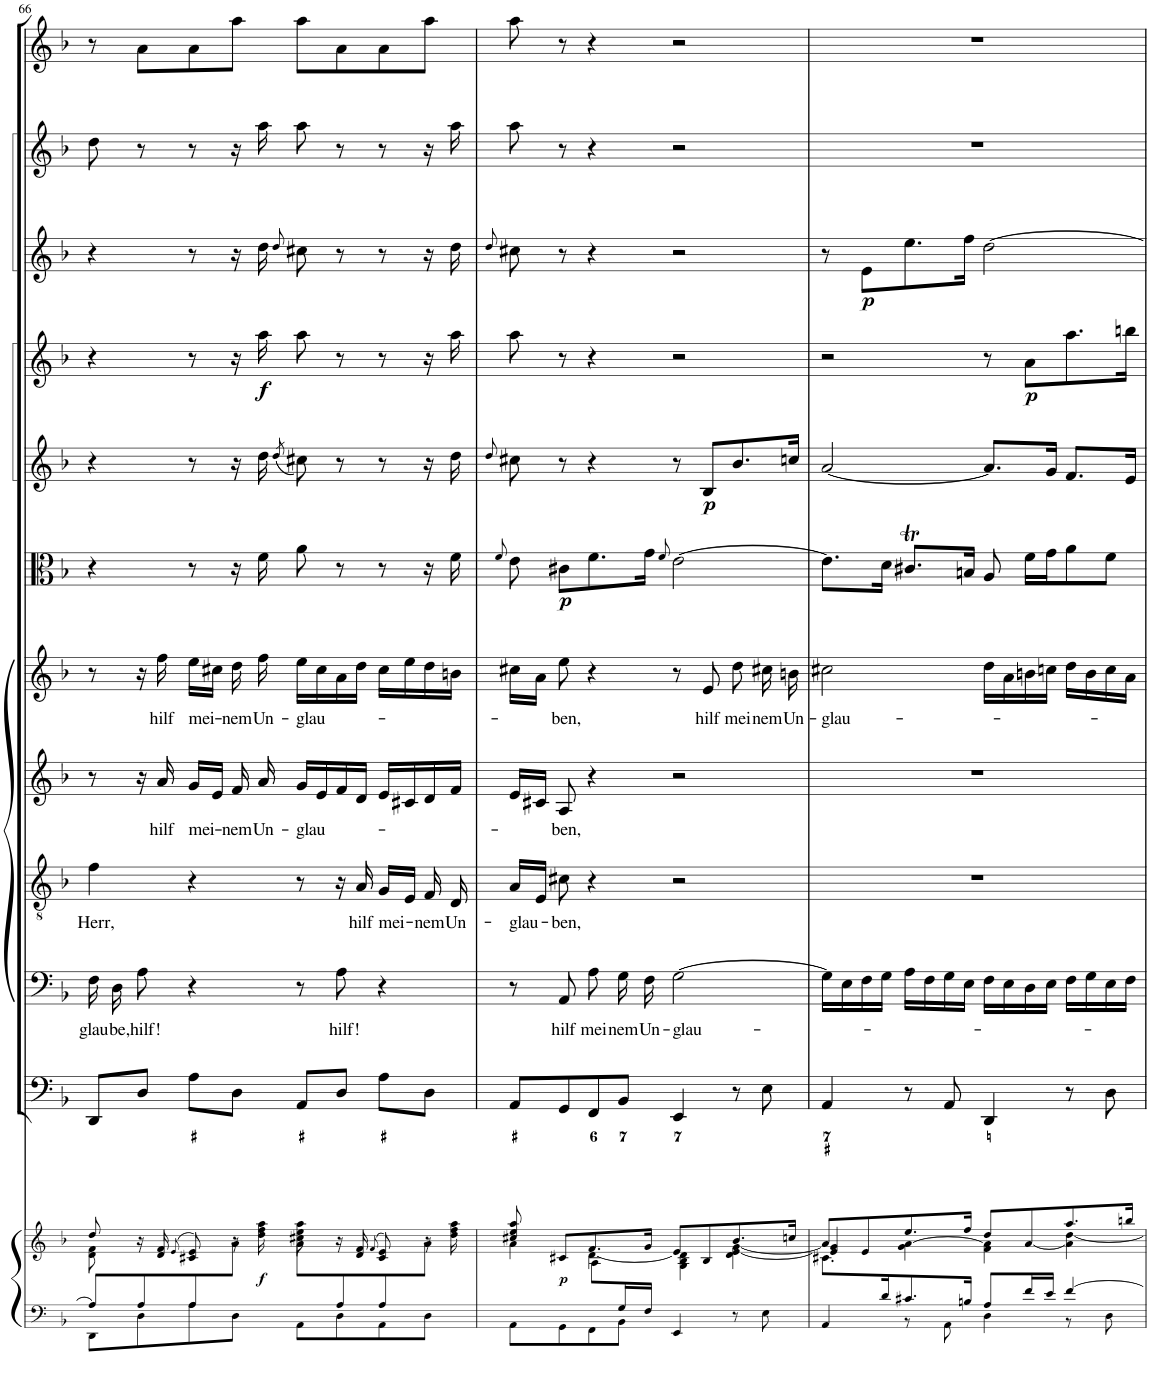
**kern	**kern	**dynam	**kern	**kern	**text	**kern	**text	**kern	**text	**kern	**text	**kern	**dynam	**kern	**dynam	**kern	**dynam	**kern	**dynam	**kern	**kern
*part12	*part12	*part12	*part11	*part10	*part10	*part9	*part9	*part8	*part8	*part7	*part7	*part6	*part6	*part5	*part5	*part4	*part4	*part3	*part3	*part2	*part1
*staff13	*staff12	*staff12/13	*staff11	*staff10	*staff10	*staff9	*staff9	*staff8	*staff8	*staff7	*staff7	*staff6	*staff6	*staff5	*staff5	*staff4	*staff4	*staff3	*staff3	*staff2	*staff1
*I"Piano reduction	*	*	*I"Continuo	*I"Basso	*	*I"Tenore	*	*I"Alto	*	*I"Soprano	*	*I"Viola	*	*I"Violino II	*	*I"Violino I	*	*I"Oboe II	*	*I"Oboe I	*I"Corno da caccia
*I'Pno	*	*	*	*	*	*	*	*	*	*	*	*I'Vla	*	*I'Vln	*	*I'Vln	*	*I'Ob	*	*I'Ob	*
!!LO:PB:g=z
*clefF4	*clefG2	*	*clefF4	*clefF4	*	*clefGv2	*	*clefG2	*	*clefG2	*	*clefC3	*	*clefG2	*	*clefG2	*	*clefG2	*	*clefG2	*clefG2
*	*	*	*	*	*	*	*	*	*	*	*	*	*	*	*	*	*	*	*	*	*Trd7c12
*k[b-]	*k[b-]	*	*k[b-]	*k[b-]	*	*k[b-]	*	*k[b-]	*	*k[b-]	*	*k[b-]	*	*k[b-]	*	*k[b-]	*	*k[b-]	*	*k[b-]	*k[b-]
*M4/4	*M4/4	*	*M4/4	*M4/4	*	*M4/4	*	*M4/4	*	*M4/4	*	*M4/4	*	*M4/4	*	*M4/4	*	*M4/4	*	*M4/4	*M4/4
*met(c)	*met(c)	*	*met(c)	*met(c)	*	*met(c)	*	*met(c)	*	*met(c)	*	*met(c)	*	*met(c)	*	*met(c)	*	*met(c)	*	*met(c)	*met(c)
=66	=66	=66	=66	=66	=66	=66	=66	=66	=66	=66	=66	=66	=66	=66	=66	=66	=66	=66	=66	=66	=66
*^	*^	*	*	*	*	*	*	*	*	*	*	*	*	*	*	*	*	*	*	*	*
*	*	*	*^	*	*	*	*	*	*	*	*	*	*	*	*	*	*	*	*	*	*	*	*
!	!	!	!	!	!	!	!	!LO:LY:b	!	!LO:LY:b	!	!	!	!	!	!	!	!	!	!	!	!	!	!
8A/L]	8DD\L	8dd/	8d\ 8f\	4.ryy	.	8DD/L	16F\	glau-	4f\	Herr,	8r	.	8r	.	4r	.	4r	.	4r	.	4r	.	8dd\	8r
!	!	!	!	!	!	!	!	!LO:LY:b	!	!	!	!	!	!	!	!	!	!	!	!	!	!	!	!
.	.	.	.	.	.	.	16D\	-be,	.	.	.	.	.	.	.	.	.	.	.	.	.	.	.	.
!	!	!	!	!	!	!	!	!LO:LY:b	!	!	!	!	!	!	!	!	!	!	!	!	!	!	!	!
8A/	8D\	16r	16ryy	.	.	8D/J	8A\	hilf!	.	.	16r	.	16r	.	.	.	.	.	.	.	.	.	8r	8a\L
!	!	!	!	!	!	!	!	!	!	!	!	!LO:LY:b	!	!LO:LY:b	!	!	!	!	!	!	!	!	!	!
.	.	16d/ 16f/	16ryy	.	.	.	.	.	.	.	16a/	hilf	16ff\	hilf	.	.	.	.	.	.	.	.	.	.
.	.	(>8qe/	.	.	.	.	.	.	.	.	.	.	.	.	.	.	.	.	.	.	.	.	.	.
!	!	!	!	!	!	!	!	!	!	!	!	!LO:LY:b	!	!LO:LY:b	!	!	!	!	!	!	!	!	!	!
8A/	8A\	8c#X/ 8e/)	8ryy	.	.	8A\L	4r	.	4r	.	16g/LL	mei-	16ee\LL	mei-	8r	.	8r	.	8r	.	8r	.	8r	8a\
.	.	.	.	.	.	.	.	.	.	.	16e/JJ	.	16cc#X\JJ	.	.	.	.	.	.	.	.	.	.	.
!	!	!	!	!	!	!	!	!	!	!	!	!LO:LY:b	!	!LO:LY:b	!	!	!	!	!	!	!	!	!	!
4ryy	8D\J	16r	16ryy	8a\J	.	8D\J	.	.	.	.	16f/	-nem	16dd\	-nem	16r	.	16r	.	16r	.	16r	.	16r	8aa\J
!	!	!	!	!	!LO:DY:b	!	!	!	!	!	!	!LO:LY:b	!	!LO:LY:b	!	!	!	!	!	!LO:DY:b	!	!	!	!
.	.	16dd\ 16ff\ 16aa\	16ryy	.	f	.	.	.	.	.	16a/	Un-	16ff\	Un-	16f\	.	16dd\	.	16aa\	f	16dd\	.	16aa\	.
.	.	.	.	.	.	.	.	.	.	.	.	.	.	.	.	.	(8qdd/	.	.	.	8qdd/	.	.	.
!	!	!	!	!	!	!	!	!	!	!	!	!LO:LY:b	!	!LO:LY:b	!	!	!	!	!	!	!	!	!	!
.	8AA\L	8cc#X\ 8ee\ 8aa\	2ryy	8a\L	.	8AA/L	8r	.	8r	.	16g/LL	-glau-	16ee\LL	-glau-	8a\	.	8cc#X\)	.	8aa\	.	8cc#X\	.	8aa\	8aa\L
.	.	.	.	.	.	.	.	.	.	.	16e/	.	16cc#\	.	.	.	.	.	.	.	.	.	.	.
!	!	!	!	!	!	!	!	!LO:LY:b	!	!	!	!	!	!	!	!	!	!	!	!	!	!	!	!
8A/	8D\	16r	.	4ryy	.	8D/J	8A\	hilf!	16r	.	16f/	.	16a\	.	8r	.	8r	.	8r	.	8r	.	8r	8a\
!	!	!	!	!	!	!	!	!	!	!LO:LY:b	!	!	!	!	!	!	!	!	!	!	!	!	!	!
.	.	16d/ 16f/	.	.	.	.	.	.	16A/	hilf	16d/JJ	.	16dd\JJ	.	.	.	.	.	.	.	.	.	.	.
.	.	(>8qf/	.	.	.	.	.	.	.	.	.	.	.	.	.	.	.	.	.	.	.	.	.	.
!	!	!	!	!	!	!	!	!	!	!LO:LY:b	!	!	!	!	!	!	!	!	!	!	!	!	!	!
8A/	8AA\	8c#/ 8e/)	.	.	.	8A\L	4r	.	16G/LL	mei-	16e/LL	.	16cc#\LL	.	8r	.	8r	.	8r	.	8r	.	8r	8a\
.	.	.	.	.	.	.	.	.	16E/JJ	.	16c#X/	.	16ee\	.	.	.	.	.	.	.	.	.	.	.
!	!	!	!	!	!	!	!	!	!	!LO:LY:b	!	!	!	!	!	!	!	!	!	!	!	!	!	!
8ryy	8D\J	16r	.	8a\J	.	8D\J	.	.	16F/	-nem	16d/	.	16dd\	.	16r	.	16r	.	16r	.	16r	.	16r	8aa\J
!	!	!	!	!	!	!	!	!	!	!LO:LY:b	!	!	!	!	!	!	!	!	!	!	!	!	!	!
.	.	16dd\ 16ff\ 16aa\	.	.	.	.	.	.	16D/	Un-	16f/JJ	.	16bn\JJ	.	16f\	.	16dd\	.	16aa\	.	16dd\	.	16aa\	.
=67	=67	=67	=67	=67	=67	=67	=67	=67	=67	=67	=67	=67	=67	=67	=67	=67	=67	=67	=67	=67	=67	=67	=67	=67
.	.	.	.	.	.	.	.	.	.	.	.	.	.	.	8qf/	.	8qdd/	.	.	.	8qdd/	.	.	.
!	!	!	!	!	!	!	!	!	!	!LO:LY:b	!	!	!	!	!	!	!	!	!	!	!	!	!	!
4ryy	8AA\L	8cc#X/ 8ee/ 8aa/	4a\	4ryy	.	8AA/L	8r	.	16A/LL	-glau-	16e/LL	.	16cc#X\LL	.	8e\	.	8cc#X\	.	8aa\	.	8cc#X\	.	8aa\	8aa\
.	.	.	.	.	.	.	.	.	16E/JJ	.	16c#X/JJ	.	16a\JJ	.	.	.	.	.	.	.	.	.	.	.
!	!	!	!	!	!LO:DY:b	!	!	!LO:LY:b	!	!LO:LY:b	!	!LO:LY:b	!	!LO:LY:b	!	!LO:DY:b	!	!	!	!	!	!	!	!
.	8GG\	8c#X/L	.	.	p	8GG/	8AA/	hilf	8c#X\	-ben,	8A/	-ben,	8ee\	-ben,	8c#X\L	p	8r	.	8r	.	8r	.	8r	8r
!	!	!	!	!	!	!	!	!LO:LY:b	!	!	!	!	!	!	!	!	!	!	!	!	!	!	!	!
8ryy	8FF\	8.f/	[4d\	8A\L	.	8FF/	8A\	mei-	4r	.	4r	.	4r	.	8.f\	.	4r	.	4r	.	4r	.	4r	4r
!	!	!	!	!	!	!	!	!LO:LY:b	!	!	!	!	!	!	!	!	!	!	!	!	!	!	!	!
16G/L	8BB-\J	.	.	2ryy	.	8BB-/J	16G\	-nem	.	.	.	.	.	.	.	.	.	.	.	.	.	.	.	.
!	!	!	!	!	!	!	!	!LO:LY:b	!	!	!	!	!	!	!	!	!	!	!	!	!	!	!	!
16F/JJ	.	16g/Jk	.	.	.	.	16F\	Un-	.	.	.	.	.	.	16g\Jk	.	.	.	.	.	.	.	.	.
.	.	.	.	.	.	.	.	.	.	.	.	.	.	.	8qf/	.	.	.	.	.	.	.	.	.
!	!	!	!	!	!	!	!	!LO:LY:b	!	!	!	!	!	!	!	!	!	!	!	!	!	!	!	!
4EE/	4ryy	8e/L	4G\ 4B-\ 4d\]	.	.	4EE/	[2G\	-glau-	2r	.	2r	.	8r	.	[2e\	.	8r	.	2r	.	2r	.	2r	2r
!	!	!	!	!	!	!	!	!	!	!	!	!	!	!LO:LY:b	!	!	!	!LO:DY:b	!	!	!	!	!	!
.	.	8B-/	.	.	.	.	.	.	.	.	.	.	8e/	hilf	.	.	8B-/L	p	.	.	.	.	.	.
!	!	!	!	!	!	!	!	!	!	!	!	!	!	!LO:LY:b	!	!	!	!	!	!	!	!	!	!
8r	8ryy	8.b-/	4d\ [4e\ [4g\	.	.	8r	.	.	.	.	.	.	8dd\	mei-	.	.	8.b-/	.	.	.	.	.	.	.
!	!	!	!	!	!	!	!	!	!	!	!	!	!	!LO:LY:b	!	!	!	!	!	!	!	!	!	!
8ryy	8E\	.	.	8ryy	.	8E\	.	.	.	.	.	.	16cc#X\	-nem	.	.	.	.	.	.	.	.	.	.
!	!	!	!	!	!	!	!	!	!	!	!	!	!	!LO:LY:b	!	!	!	!	!	!	!	!	!	!
.	.	16ccn/Jk	.	.	.	.	.	.	.	.	.	.	16bn\	-Un-	.	.	16ccn/Jk	.	.	.	.	.	.	.
=68	=68	=68	=68	=68	=68	=68	=68	=68	=68	=68	=68	=68	=68	=68	=68	=68	=68	=68	=68	=68	=68	=68	=68	=68
!	!	!	!	!	!	!	!	!	!	!	!	!	!	!LO:LY:b	!	!	!	!	!	!	!	!	!	!
8.ryy	4AA/	8a/L	4e/] 4g/]	8.c#X\L	.	4AA/	16G\LL]	.	1r	.	1r	.	2cc#X\	-glau-	8.e\L]	.	[2a/	.	2r	.	8r	.	1r	1r
.	.	.	.	.	.	.	16E\	.	.	.	.	.	.	.	.	.	.	.	.	.	.	.	.	.
!	!	!	!	!	!	!	!	!	!	!	!	!	!	!	!	!	!	!	!	!	!	!LO:DY:b	!	!
.	.	8e/	.	.	.	.	16F\	.	.	.	.	.	.	.	.	.	.	.	.	.	8e\L	p	.	.
16d/K	.	.	.	2ryy	.	.	16G\JJ	.	.	.	.	.	.	.	16d\Jk	.	.	.	.	.	.	.	.	.
8.c#X/	8r	8.ee/	4g\ [>4a\	.	.	8r	16A\LL	.	.	.	.	.	.	.	8.c#Xt/L	.	.	.	.	.	8.ee\	.	.	.
.	.	.	.	.	.	.	16F\	.	.	.	.	.	.	.	.	.	.	.	.	.	.	.	.	.
.	8AA\	.	.	.	.	8AA/	16G\	.	.	.	.	.	.	.	.	.	.	.	.	.	.	.	.	.
16Bn/Jk	.	16ff/Jk	.	.	.	.	16E\JJ	.	.	.	.	.	.	.	16Bn/Jk	.	.	.	.	.	16ff\Jk	.	.	.
8A/L	4D\	8dd/L	4f\ 4a\]	.	.	4DD/	16F\LL	.	.	.	.	.	16dd\LL	.	8A/	.	8.a/L]	.	8r	.	[2dd\	.	.	.
.	.	.	.	.	.	.	16E\	.	.	.	.	.	16a\	.	.	.	.	.	.	.	.	.	.	.
!	!	!	!	!	!	!	!	!	!	!	!	!	!	!	!	!	!	!	!	!LO:DY:b	!	!	!	!
16f/L	.	[<8a/	.	.	.	.	16D\	.	.	.	.	.	16bn\	.	16f\LL	.	.	.	8a\L	p	.	.	.	.
16e/JJ	.	.	.	4ryy	.	.	16E\JJ	.	.	.	.	.	16ccn\JJ	.	16g\J	.	16g/Jk	.	.	.	.	.	.	.
[4f/	8r	8.aa/	4a\] [4dd\	.	.	8r	16F\LL	.	.	.	.	.	16dd\LL	.	8a\	.	8.f/L	.	8.aa\	.	.	.	.	.
.	.	.	.	.	.	.	16G\	.	.	.	.	.	16b\	.	.	.	.	.	.	.	.	.	.	.
.	8D\	.	.	.	.	8D\	16E\	.	.	.	.	.	16cc\	.	8f\J	.	.	.	.	.	.	.	.	.
.	.	16bbn/Jk	.	16ryy	.	.	16F\JJ	.	.	.	.	.	16a\JJ	.	.	.	16e/Jk	.	16bbn\Jk	.	.	.	.	.
*v	*v	*	*	*	*	*	*	*	*	*	*	*	*	*	*	*	*	*	*	*	*	*	*	*
*	*v	*v	*v	*	*	*	*	*	*	*	*	*	*	*	*	*	*	*	*	*	*	*	*
=	=	=	=	=	=	=	=	=	=	=	=	=	=	=	=	=	=	=	=	=	=
*-	*-	*-	*-	*-	*-	*-	*-	*-	*-	*-	*-	*-	*-	*-	*-	*-	*-	*-	*-	*-	*-
